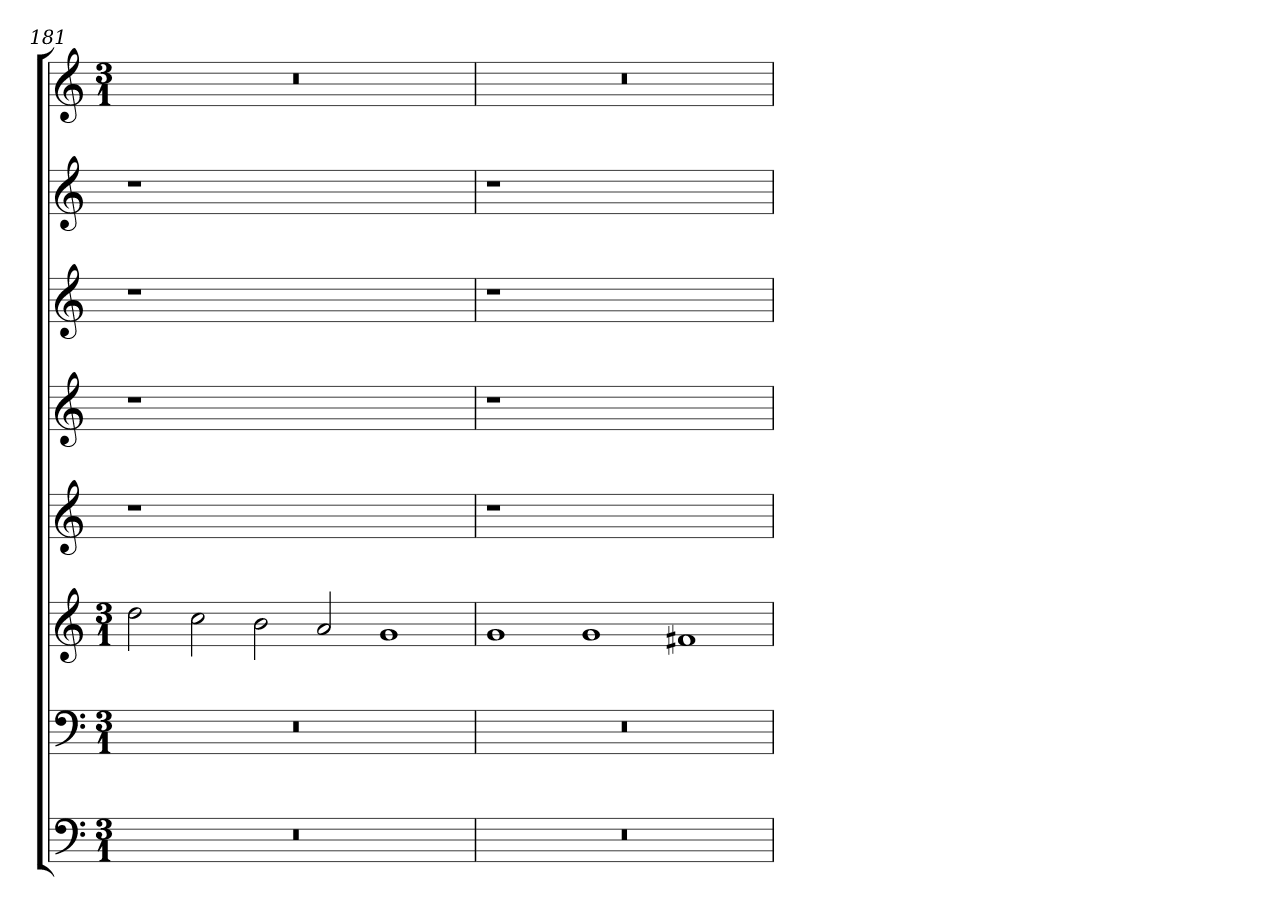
**kern	**kern	**kern	**kern	**kern	**kern	**kern	**kern
*part8	*part7	*part6	*part5	*part4	*part3	*part2	*part1
*staff8	*staff7	*staff6	*staff5	*staff4	*staff3	*staff2	*staff1
*clefF4	*clefF4	*clefG2	*clefG2	*clefG2	*clefG2	*clefG2	*clefG2
*k[]	*k[]	*k[]	*k[]	*k[]	*k[]	*k[]	*k[]
*C:	*C:	*C:	*C:	*C:	*C:	*C:	*C:
*M3/1	*M3/1	*M3/1	*	*	*	*	*M3/1
=181	=181	=181	=181	=181	=181	=181	=181
0.r	0.r	2dd\	1r	1r	1r	1r	0.r
.	.	2cc\	.	.	.	.	.
.	.	2b\	0ryy	0ryy	0ryy	0ryy	.
.	.	2a/	.	.	.	.	.
.	.	1g	.	.	.	.	.
=182	=182	=182	=182	=182	=182	=182	=182
0.r	0.r	1g	1r	1r	1r	1r	0.r
.	.	1g	0ryy	0ryy	0ryy	0ryy	.
.	.	1f#X	.	.	.	.	.
=	=	=	=	=	=	=	=
*-	*-	*-	*-	*-	*-	*-	*-
